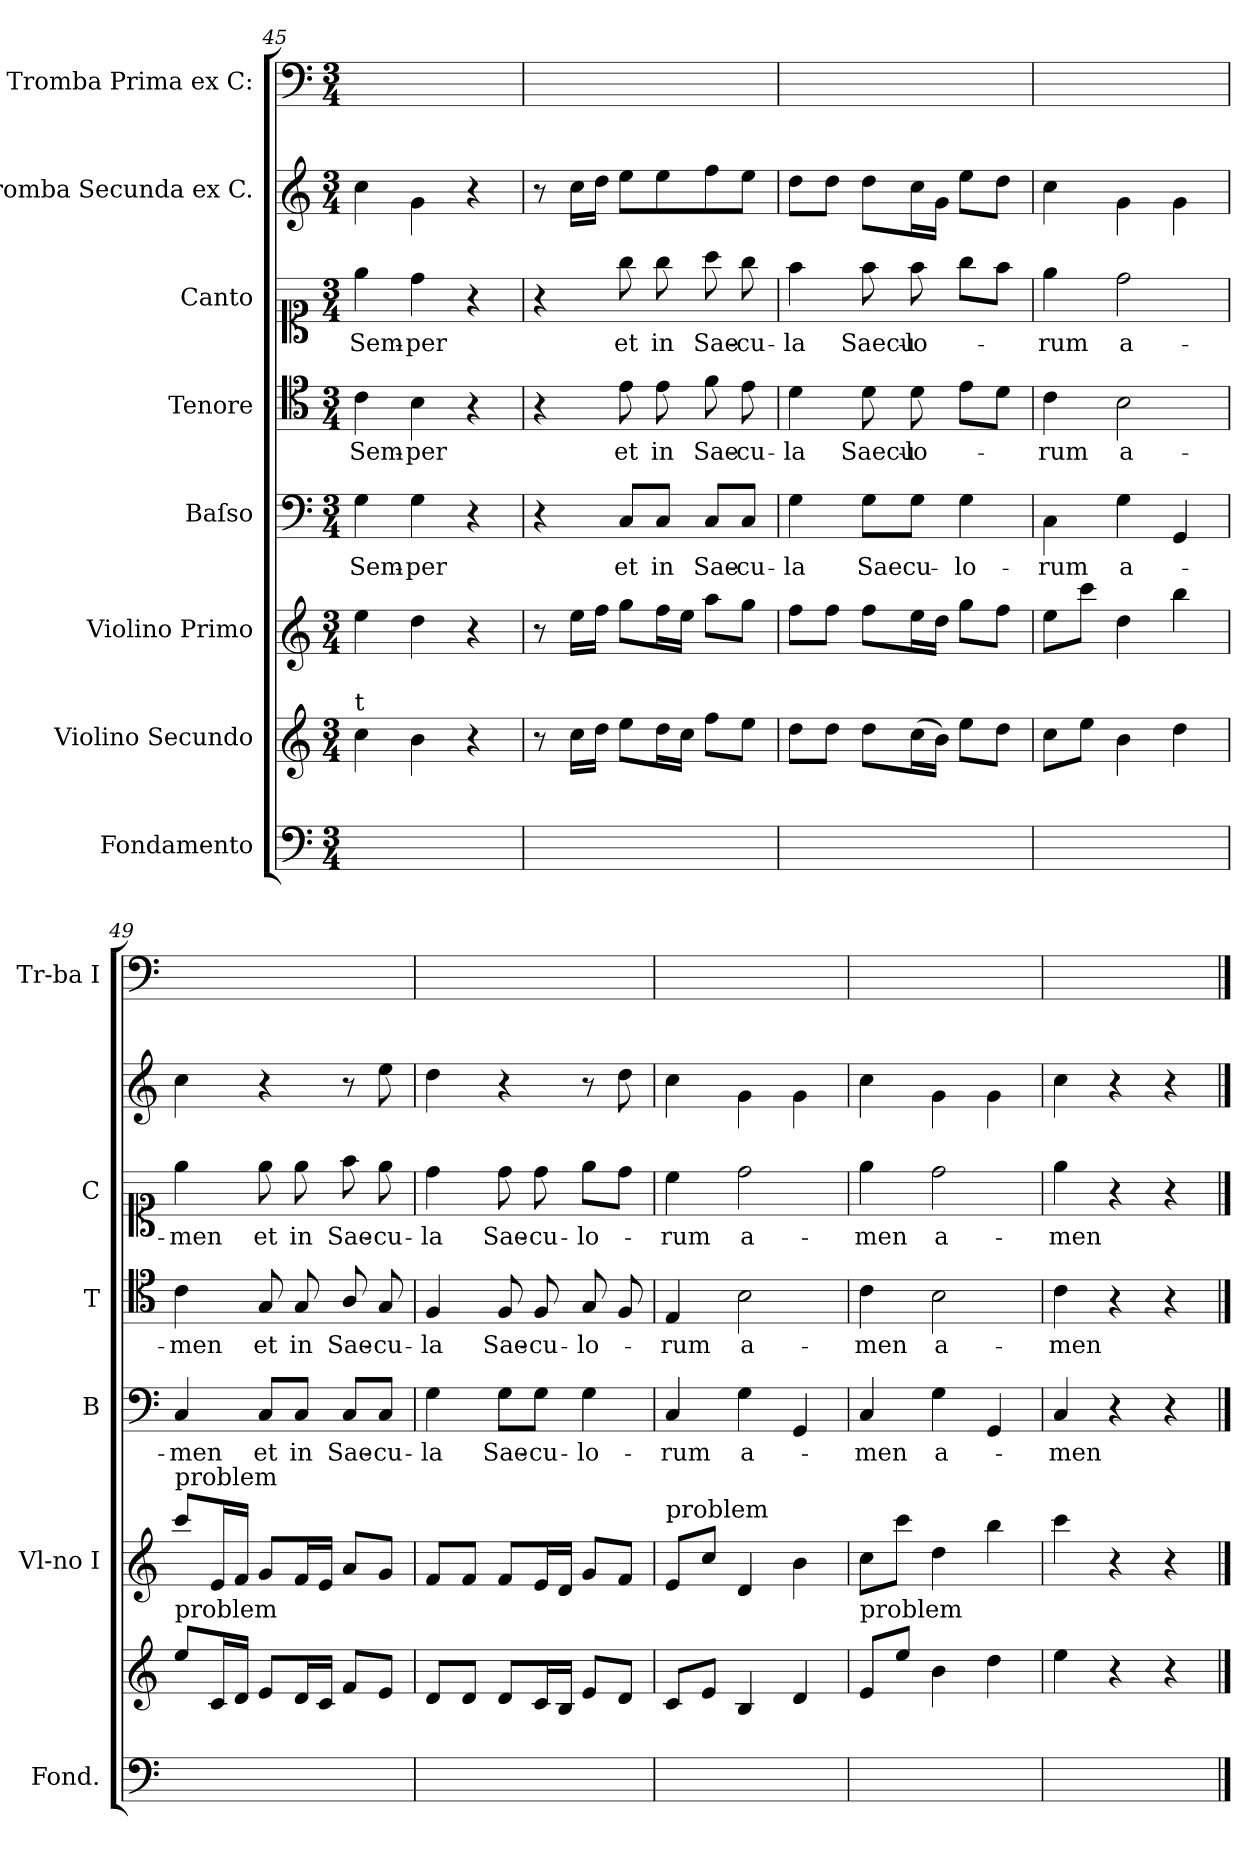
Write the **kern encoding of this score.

**kern	**kern	**kern	**kern	**text	**kern	**text	**kern	**text	**kern	**kern
*part8	*part7	*part6	*part5	*part5	*part4	*part4	*part3	*part3	*part2	*part1
*staff8	*staff7	*staff6	*staff5	*staff5	*staff4	*staff4	*staff3	*staff3	*staff2	*staff1
*I"Fondamento	*I"Violino Secundo	*I"Violino Primo	*I"Baſso	*	*I"Tenore	*	*I"Canto	*	*I"Tromba Secunda ex C.	*I"Tromba Prima ex C:
*I'Fond.	*	*I'Vl-no I	*I'B	*	*I'T	*	*I'C	*	*	*I'Tr-ba I
*clefF4	*clefG2	*clefG2	*clefF4	*	*clefC4	*	*clefC1	*	*clefG2	*clefF4
*k[]	*k[]	*k[]	*k[]	*	*k[]	*	*k[]	*	*k[]	*k[]
*M3/4	*M3/4	*M3/4	*M3/4	*	*M3/4	*	*M3/4	*	*M3/4	*M3/4
=45	=45	=45	=45	=45	=45	=45	=45	=45	=45	=45
!	!LO:TX:a:t=t	!	!	!	!	!	!	!	!	!
2.ryy	4cc\	4ee\	4G\	Sem-	4c\	Sem-	4ee\	Sem-	4cc\	2.ryy
.	4b\	4dd\	4G\	-per	4B\	-per	4dd\	-per	4g\	.
.	4r	4r	4r	.	4r	.	4r	.	4r	.
=46	=46	=46	=46	=46	=46	=46	=46	=46	=46	=46
2.ryy	8r	8r	4r	.	4r	.	4r	.	8r	2.ryy
.	16cc\LL	16ee\LL	.	.	.	.	.	.	16cc\LL	.
.	16dd\JJ	16ff\JJ	.	.	.	.	.	.	16dd\JJ	.
.	8ee\L	8gg\L	8C/L	et	8e\	et	8gg\	et	8ee\L	.
.	16dd\L	16ff\L	8C/J	in	8e\	in	8gg\	in	8ee\	.
.	16cc\JJ	16ee\JJ	.	.	.	.	.	.	.	.
.	8ff\L	8aa\L	8C/L	Sae-	8f\	Sae-	8aa\	Sae-	8ff\	.
.	8ee\J	8gg\J	8C/J	-cu-	8e\	-cu-	8gg\	-cu-	8ee\J	.
=47	=47	=47	=47	=47	=47	=47	=47	=47	=47	=47
2.ryy	8dd\L	8ff\L	4G\	-la	4d\	-la	4ff\	-la	8dd\L	2.ryy
.	8dd\J	8ff\J	.	.	.	.	.	.	8dd\J	.
.	8dd\L	8ff\L	8G\L	Saecu-	8d\	Saecu-	8ff\	Saecu-	8dd\L	.
.	(16cc\L	16ee\L	8G\J	.	8d\	-lo-	8ff\	-lo-	16cc\L	.
.	16b\JJ)	16dd\JJ	.	.	.	.	.	.	16g\JJ	.
.	8ee\L	8gg\L	4G\	-lo-	8e\L	.	8gg\L	.	8ee\L	.
.	8dd\J	8ff\J	.	.	8d\J	.	8ff\J	.	8dd\J	.
=48	=48	=48	=48	=48	=48	=48	=48	=48	=48	=48
2.ryy	8cc\L	8ee\L	4C\	-rum	4c\	-rum	4ee\	-rum	4cc\	2.ryy
.	8ee\J	8ccc\J	.	.	.	.	.	.	.	.
.	4b\	4dd\	4G\	a-	2B\	a-	2dd\	a-	4g\	.
.	4dd\	4bb\	4GG/	.	.	.	.	.	4g\	.
=49	=49	=49	=49	=49	=49	=49	=49	=49	=49	=49
!	!	!LO:TX:a:t=problem	!	!	!	!	!	!	!	!
!	!LO:TX:a:t=problem	!	!	!	!	!	!	!	!	!
2.ryy	8ee\L	8ccc\L	4C/	-men	4c\	-men	4ee\	-men	4cc\	2.ryy
.	16c/L	16e/L	.	.	.	.	.	.	.	.
.	16d/JJ	16f/JJ	.	.	.	.	.	.	.	.
.	8e/L	8g/L	8C/L	et	8G/	et	8ee\	et	4r	.
.	16d/L	16f/L	8C/J	in	8G/	in	8ee\	in	.	.
.	16c/JJ	16e/JJ	.	.	.	.	.	.	.	.
.	8f/L	8a/L	8C/L	Sae-	8A/	Sae-	8ff\	Sae-	8r	.
.	8e/J	8g/J	8C/J	-cu-	8G/	-cu-	8ee\	-cu-	8ee\	.
=50	=50	=50	=50	=50	=50	=50	=50	=50	=50	=50
2.ryy	8d/L	8f/L	4G\	-la	4F/	-la	4dd\	-la	4dd\	2.ryy
.	8d/J	8f/J	.	.	.	.	.	.	.	.
.	8d/L	8f/L	8G\L	Sae-	8F/	Sae-	8dd\	Sae-	4r	.
.	16c/L	16e/L	8G\J	-cu-	8F/	-cu-	8dd\	-cu-	.	.
.	16B/JJ	16d/JJ	.	.	.	.	.	.	.	.
.	8e/L	8g/L	4G\	-lo-	8G/	-lo-	8ee\L	-lo-	8r	.
.	8d/J	8f/J	.	.	8F/	.	8dd\J	.	8dd\	.
=51	=51	=51	=51	=51	=51	=51	=51	=51	=51	=51
!	!	!LO:TX:a:t=problem	!	!	!	!	!	!	!	!
2.ryy	8c/L	8e/L	4C/	-rum	4E/	-rum	4cc\	-rum	4cc\	2.ryy
.	8e/J	8cc\J	.	.	.	.	.	.	.	.
.	4B/	4d/	4G\	a-	2B\	a-	2dd\	a-	4g\	.
.	4d/	4b\	4GG/	.	.	.	.	.	4g\	.
=52	=52	=52	=52	=52	=52	=52	=52	=52	=52	=52
!	!LO:TX:a:t=problem	!	!	!	!	!	!	!	!	!
2.ryy	8e/L	8cc\L	4C/	-men	4c\	-men	4ee\	-men	4cc\	2.ryy
.	8ee\J	8ccc\J	.	.	.	.	.	.	.	.
.	4b\	4dd\	4G\	a-	2B\	a-	2dd\	a-	4g\	.
.	4dd\	4bb\	4GG/	.	.	.	.	.	4g\	.
=53	=53	=53	=53	=53	=53	=53	=53	=53	=53	=53
2.ryy	4ee\	4ccc\	4C/	-men	4c\	-men	4ee\	-men	4cc\	2.ryy
.	4r	4r	4r	.	4r	.	4r	.	4r	.
.	4r	4r	4r	.	4r	.	4r	.	4r	.
==	==	==	==	==	==	==	==	==	==	==
*-	*-	*-	*-	*-	*-	*-	*-	*-	*-	*-
